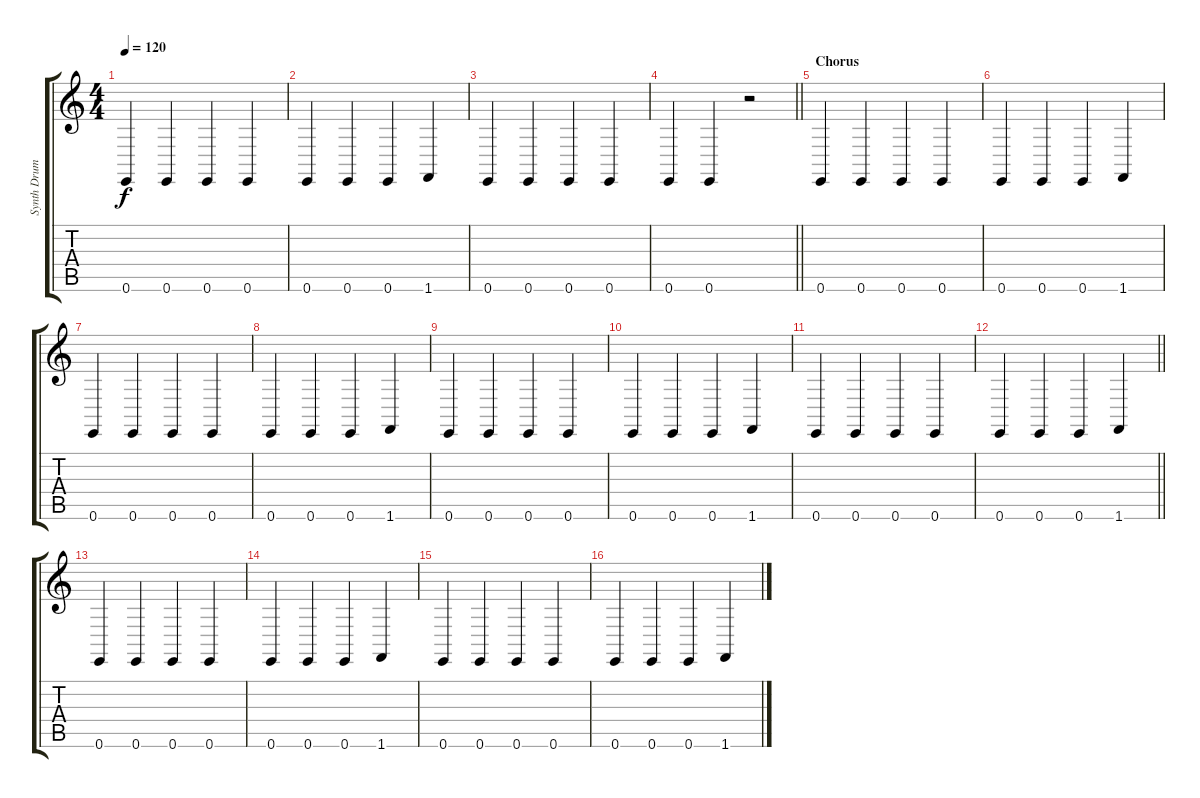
\track ("Synth Drum" "Synth Drum") {instrument synthdrum}
\staff {score tabs}
\tuning (E4 B3 G3 D3 A2 E2) {hide}
\ts (4 4)
\tempo 120
\clef g2
\ks c
0.6.4{dy f} 0.6.4 0.6.4 0.6.4 |
0.6.4 0.6.4 0.6.4 1.6.4 |
0.6.4 0.6.4 0.6.4 0.6.4 |
\barLineRight lightlight
0.6.4 0.6.4 r.2 |
\section ("" "Chorus")
0.6.4 0.6.4 0.6.4 0.6.4 |
0.6.4 0.6.4 0.6.4 1.6.4 |
0.6.4 0.6.4 0.6.4 0.6.4 |
0.6.4 0.6.4 0.6.4 1.6.4 |
0.6.4 0.6.4 0.6.4 0.6.4 |
0.6.4 0.6.4 0.6.4 1.6.4 |
0.6.4 0.6.4 0.6.4 0.6.4 |
\barLineRight lightlight
0.6.4 0.6.4 0.6.4 1.6.4 |
0.6.4 0.6.4 0.6.4 0.6.4 |
0.6.4 0.6.4 0.6.4 1.6.4 |
0.6.4 0.6.4 0.6.4 0.6.4 |
0.6.4 0.6.4 0.6.4 1.6.4
